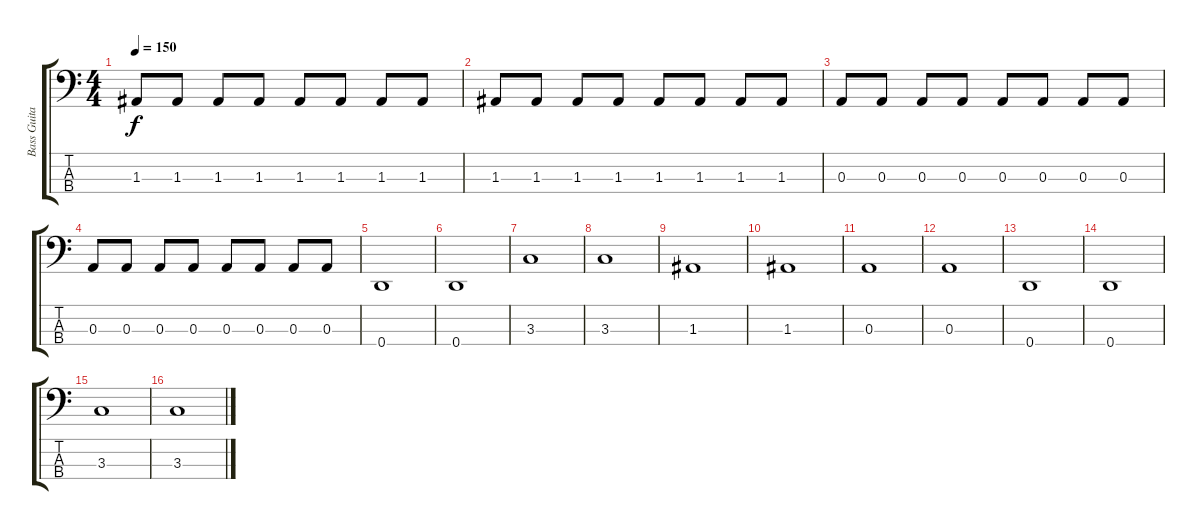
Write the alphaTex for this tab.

\track ("Bass Guitar" "Bass Guita") {instrument electricbasspick}
\staff {score tabs}
\tuning (G2 D2 A1 D1) {hide}
\ts (4 4)
\tempo 150
\clef f4
\ks c
1.3.8{dy f} 1.3.8 1.3.8 1.3.8 1.3.8 1.3.8 1.3.8 1.3.8 |
1.3.8 1.3.8 1.3.8 1.3.8 1.3.8 1.3.8 1.3.8 1.3.8 |
0.3.8 0.3.8 0.3.8 0.3.8 0.3.8 0.3.8 0.3.8 0.3.8 |
0.3.8 0.3.8 0.3.8 0.3.8 0.3.8 0.3.8 0.3.8 0.3.8 |
0.4.1 |
0.4.1 |
3.3.1 |
3.3.1 |
1.3.1 |
1.3.1 |
0.3.1 |
0.3.1 |
0.4.1 |
0.4.1 |
3.3.1 |
3.3.1
